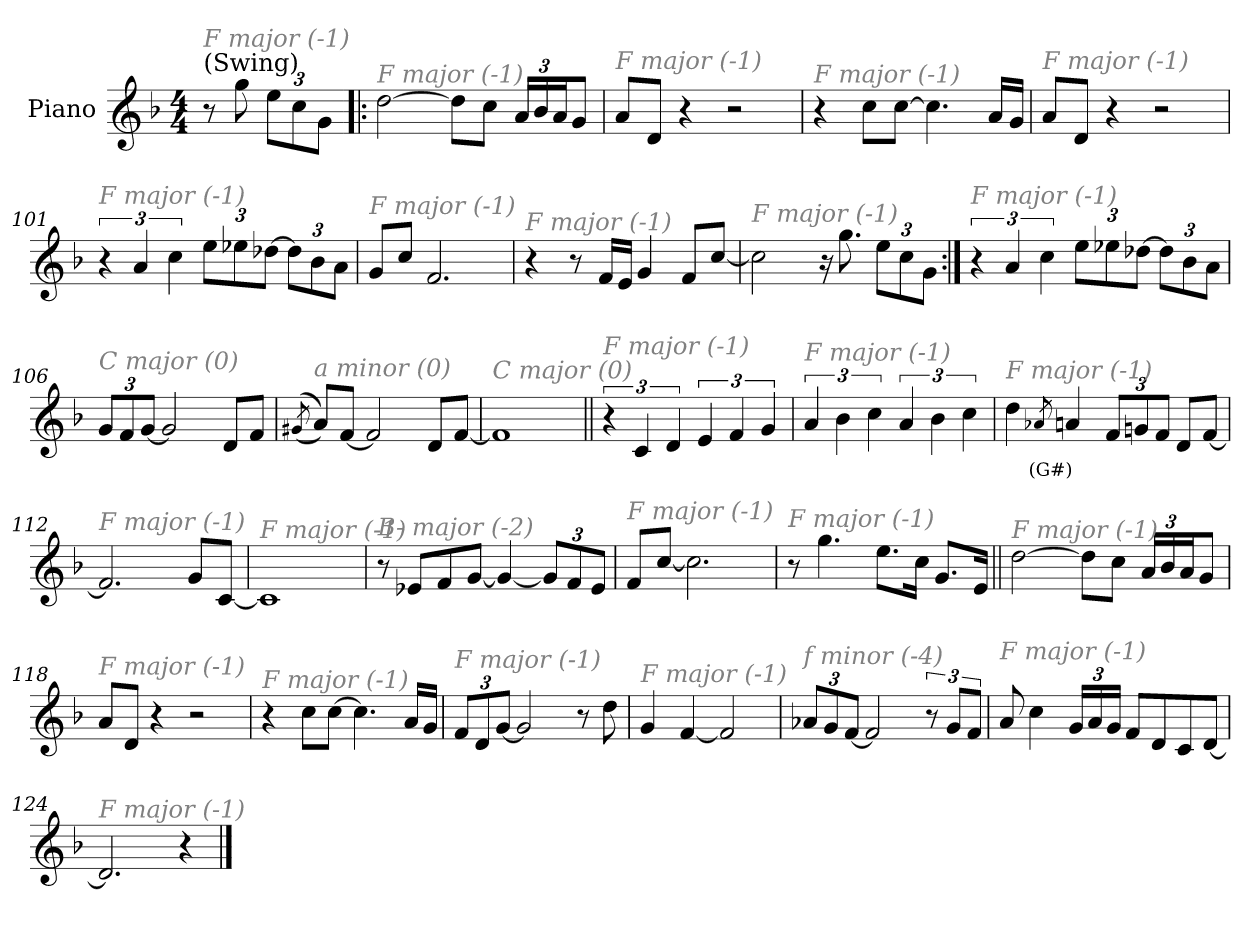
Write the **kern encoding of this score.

**kern	**text
*part1	*part1
*staff1	*staff1
*I"Piano	*
*I'Pno.	*
*clefG2	*
*k[b-]	*
*M4/4	*
*MM100	*
=1	=1
!LO:TX:a:t=(Swing)	!
!LO:TX:i:color=#808080:t=F major (-1)	!
8r	.
8gg\	.
*Xbrackettup	*
12ee\L	.
12cc\	.
12g\J	.
=97!|:	=97!|:
!LO:TX:i:color=#808080:t=F major (-1)	!
[2dd\	.
8dd\L]	.
8cc\J	.
24a/LL	.
24b-/	.
24a/J	.
8g/J	.
=98	=98
!LO:TX:i:color=#808080:t=F major (-1)	!
8a/L	.
8d/J	.
4r	.
2r	.
=99	=99
!LO:TX:i:color=#808080:t=F major (-1)	!
4r	.
8cc\L	.
[8cc\J	.
4.cc\]	.
16a/LL	.
16g/JJ	.
!!LO:LB:g=z
=100	=100
!LO:TX:i:color=#808080:t=F major (-1)	!
8a/L	.
8d/J	.
4r	.
2r	.
=101	=101
*brackettup	*
!LO:TX:i:color=#808080:t=F major (-1)	!
6r	.
6a/	.
6cc\	.
*Xbrackettup	*
12ee\L	.
12ee-X\	.
[12dd-X\J	.
12dd-\L]	.
12b-\	.
12a\J	.
=102	=102
!LO:TX:i:color=#808080:t=F major (-1)	!
8g/L	.
8cc/J	.
2.f/	.
=103	=103
!LO:TX:i:color=#808080:t=F major (-1)	!
4r	.
8r	.
16f/LL	.
16e/JJ	.
4g/	.
8f/L	.
[8cc/J	.
!!LO:LB:g=z
=104	=104
!LO:TX:i:color=#808080:t=F major (-1)	!
2cc\]	.
16r	.
8.gg\	.
12ee\L	.
12cc\	.
12g\J	.
=105:|!	=105:|!
*brackettup	*
!LO:TX:i:color=#808080:t=F major (-1)	!
6r	.
6a/	.
6cc\	.
*Xbrackettup	*
12ee\L	.
12ee-X\	.
[12dd-X\J	.
12dd-\L]	.
12b-\	.
12a\J	.
=106	=106
!LO:TX:i:color=#808080:t=C major (0)	!
12g/L	.
12f/	.
[12g/J	.
2g/]	.
8d/L	.
8f/J	.
=107	=107
(<(<8qg#X/	.
!LO:TX:i:color=#808080:t=a minor (0)	!
8a/L))	.
[8f/J	.
2f/]	.
8d/L	.
[8f/J	.
!!LO:LB:g=z
=108	=108
!LO:TX:i:color=#808080:t=C major (0)	!
1f]	.
=109||	=109||
*brackettup	*
!LO:TX:i:color=#808080:t=F major (-1)	!
6r	.
6c/	.
6d/	.
6e/	.
6f/	.
6g/	.
=110	=110
!LO:TX:i:color=#808080:t=F major (-1)	!
6a/	.
6b-\	.
6cc\	.
6a/	.
6b-\	.
6cc\	.
=111	=111
!LO:TX:i:color=#808080:t=F major (-1)	!
4dd\	.
8qa-Xi/	(G#)
4a/	.
*Xbrackettup	*
12f/L	.
12gn/	.
12f/J	.
8d/L	.
[8f/J	.
!!LO:LB:g=z
=112	=112
!LO:TX:i:color=#808080:t=F major (-1)	!
2.f/]	.
8g/L	.
[8c/J	.
=113	=113
!LO:TX:i:color=#808080:t=F major (-1)	!
1c]	.
=114	=114
!LO:TX:i:color=#808080:t=B- major (-2)	!
8r	.
8e-X/L	.
8f/	.
[8g/J	.
4g/_	.
12g/L]	.
12f/	.
12e-/J	.
=115	=115
!LO:TX:i:color=#808080:t=F major (-1)	!
8f/L	.
[8cc/J	.
2.cc\]	.
!!LO:LB:g=z
=116	=116
!LO:TX:i:color=#808080:t=F major (-1)	!
8r	.
4.gg\	.
8.ee\L	.
16cc\Jk	.
8.g/L	.
16e/Jk	.
=117||	=117||
!LO:TX:i:color=#808080:t=F major (-1)	!
[2dd\	.
8dd\L]	.
8cc\J	.
24a/LL	.
24b-/	.
24a/J	.
8g/J	.
=118	=118
!LO:TX:i:color=#808080:t=F major (-1)	!
8a/L	.
8d/J	.
4r	.
2r	.
=119	=119
!LO:TX:i:color=#808080:t=F major (-1)	!
4r	.
8cc\L	.
[8cc\J	.
4.cc\]	.
16a/LL	.
16g/JJ	.
!!LO:LB:g=z
=120	=120
!LO:TX:i:color=#808080:t=F major (-1)	!
12f/L	.
12d/	.
[12g/J	.
2g/]	.
8r	.
8dd\	.
=121	=121
!LO:TX:i:color=#808080:t=F major (-1)	!
4g/	.
[4f/	.
2f/]	.
=122	=122
!LO:TX:i:color=#808080:t=f minor (-4)	!
12a-X/L	.
12g/	.
[12f/J	.
2f/]	.
*brackettup	*
12r	.
12g/L	.
12f/J	.
=123	=123
!LO:TX:i:color=#808080:t=F major (-1)	!
8a/	.
4cc\	.
*Xbrackettup	*
24g/LL	.
24a/	.
24g/JJ	.
8f/L	.
8d/	.
8c/	.
[8d/J	.
=124	=124
!LO:TX:i:color=#808080:t=F major (-1)	!
2.d/]	.
4r	.
==	==
*-	*-
